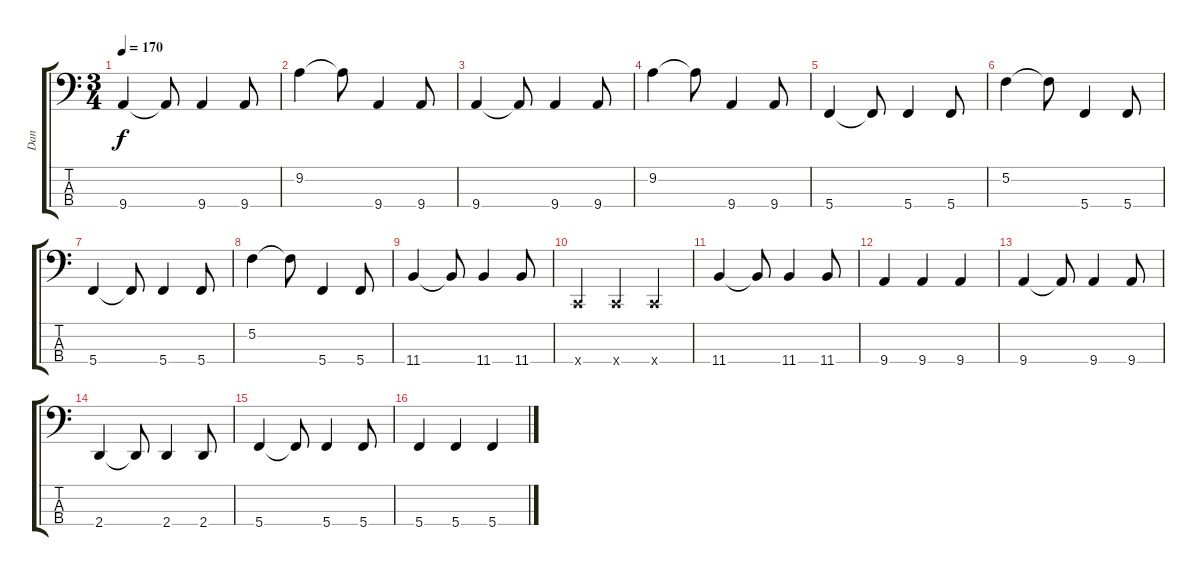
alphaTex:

\track ("Dan" "Dan") {instrument electricbasspick}
\staff {score tabs}
\tuning (F2 C2 G1 C1) {hide}
\ts (3 4)
\tempo 170
\clef f4
\ks c
9.4.4{dy f} 9.4{t}.8 9.4.4 9.4.8 |
9.2.4 9.2{t}.8 9.4.4 9.4.8 |
9.4.4 9.4{t}.8 9.4.4 9.4.8 |
9.2.4 9.2{t}.8 9.4.4 9.4.8 |
5.4.4 5.4{t}.8 5.4.4 5.4.8 |
5.2.4 5.2{t}.8 5.4.4 5.4.8 |
5.4.4 5.4{t}.8 5.4.4 5.4.8 |
5.2.4 5.2{t}.8 5.4.4 5.4.8 |
11.4.4 11.4{t}.8 11.4.4 11.4.8 |
0.4{x}.4 0.4{x}.4 0.4{x}.4 |
11.4.4 11.4{t}.8 11.4.4 11.4.8 |
9.4.4 9.4.4 9.4.4 |
9.4.4 9.4{t}.8 9.4.4 9.4.8 |
2.4.4 2.4{t}.8 2.4.4 2.4.8 |
5.4.4 5.4{t}.8 5.4.4 5.4.8 |
5.4.4 5.4.4 5.4.4
